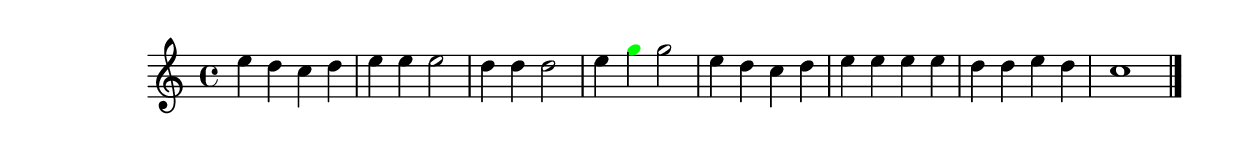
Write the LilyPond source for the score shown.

\version "2.18.2"
\language "english"

\header {
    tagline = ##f
}

\layout {}

\paper {}

\score {
    \new Score
    <<
        \new Staff
        {
            {   % measure
                \time 4/4
                \tweak color #black
                e''4
                \tweak color #black
                d''4
                \tweak color #black
                c''4
                \tweak color #black
                d''4
            }   % measure
            {   % measure
                \tweak color #black
                e''4
                \tweak color #black
                e''4
                \tweak color #black
                e''2
            }   % measure
            {   % measure
                \tweak color #black
                d''4
                \tweak color #black
                d''4
                \tweak color #black
                d''2
            }   % measure
            {   % measure
                \tweak color #black
                e''4
                \tweak color #green
                g''4
                g''2
            }   % measure
            {   % measure
                e''4
                d''4
                c''4
                d''4
            }   % measure
            {   % measure
                e''4
                e''4
                e''4
                e''4
            }   % measure
            {   % measure
                d''4
                d''4
                e''4
                d''4
            }   % measure
            {   % measure
                c''1
                \bar "|." %! SCORE1
            }   % measure
        }
    >>
}